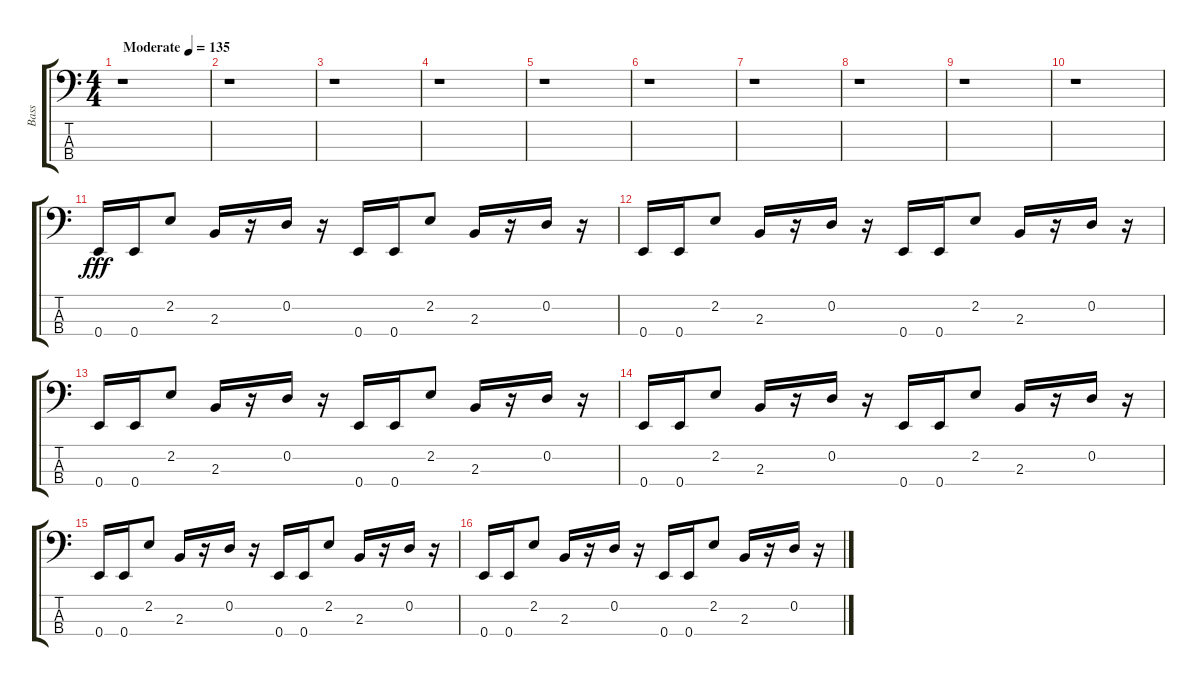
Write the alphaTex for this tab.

\track ("Bass" "Bass") {instrument synthbass1}
\staff {score tabs}
\tuning (G2 D2 A1 E1) {hide}
\ts (4 4)
\tempo (135 "Moderate")
\clef f4
\ks c
r.1{dy fff instrument synthbass1} |
r.1 |
r.1 |
r.1 |
r.1 |
r.1 |
r.1 |
r.1 |
r.1 |
r.1 |
0.4.16 0.4.16 2.2.8 2.3.16 r.16 0.2.16 r.16 0.4.16 0.4.16 2.2.8 2.3.16 r.16 0.2.16 r.16 |
0.4.16 0.4.16 2.2.8 2.3.16 r.16 0.2.16 r.16 0.4.16 0.4.16 2.2.8 2.3.16 r.16 0.2.16 r.16 |
0.4.16 0.4.16 2.2.8 2.3.16 r.16 0.2.16 r.16 0.4.16 0.4.16 2.2.8 2.3.16 r.16 0.2.16 r.16 |
0.4.16 0.4.16 2.2.8 2.3.16 r.16 0.2.16 r.16 0.4.16 0.4.16 2.2.8 2.3.16 r.16 0.2.16 r.16 |
0.4.16 0.4.16 2.2.8 2.3.16 r.16 0.2.16 r.16 0.4.16 0.4.16 2.2.8 2.3.16 r.16 0.2.16 r.16 |
0.4.16 0.4.16 2.2.8 2.3.16 r.16 0.2.16 r.16 0.4.16 0.4.16 2.2.8 2.3.16 r.16 0.2.16 r.16
